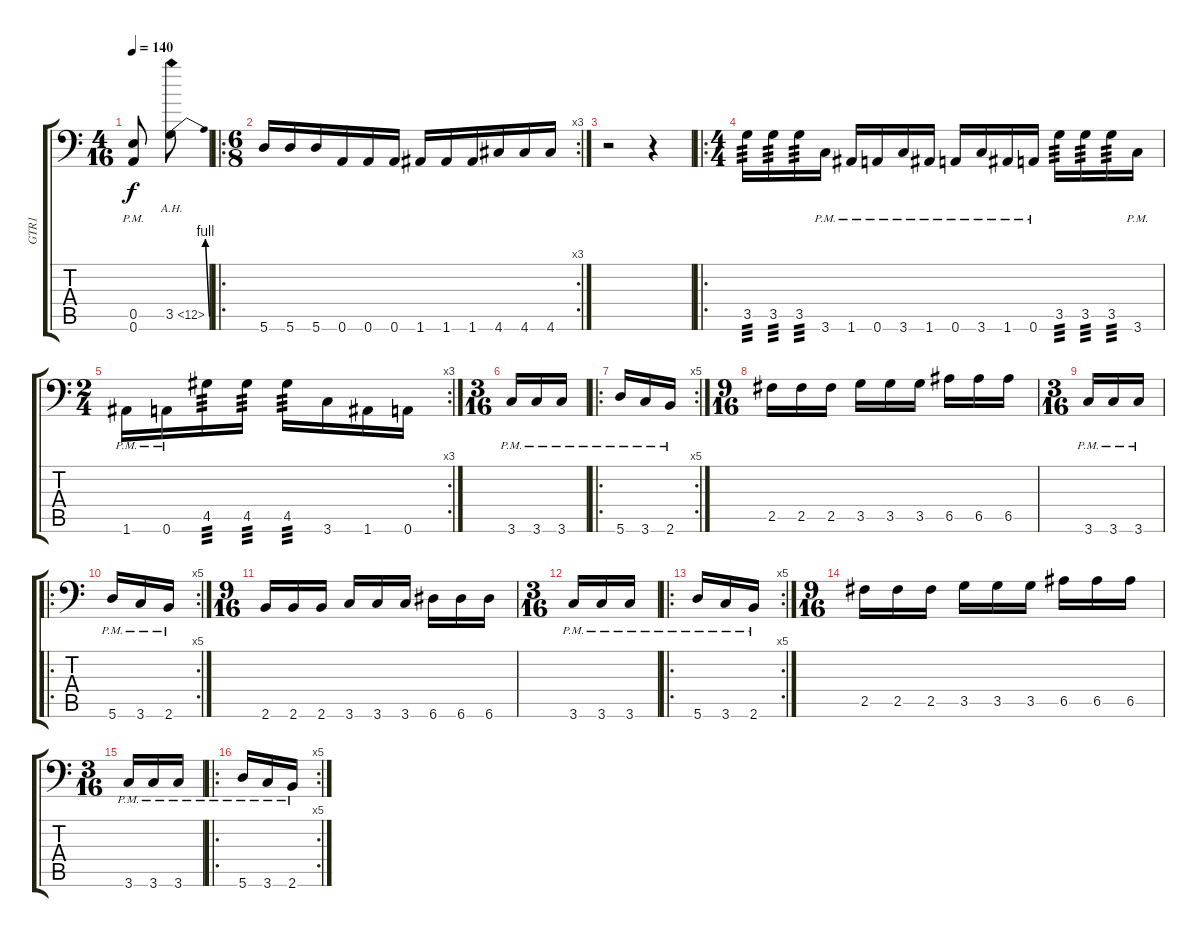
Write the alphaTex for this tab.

\track ("GTR1" "GTR1") {instrument distortionguitar}
\staff {score tabs}
\tuning (B3 Gb3 D3 A2 E2 A1) {hide}
\ts (4 16)
\tempo 140
\clef f4
\ks c
(0.5{pm} 0.6{pm}).8{dy f} 3.5{be (bend 0 0 60 4) ah 9}.8 |
\ro
\rc 3
\ts (6 8)
5.6.16 5.6.16 5.6.16 0.6.16 0.6.16 0.6.16 1.6.16 1.6.16 1.6.16 4.6.16 4.6.16 4.6.16 |
r.2 r.4 |
\ro
\ts (4 4)
3.5.16{tp 3} 3.5.16{tp 3} 3.5.16{tp 3} 3.6{pm}.16 1.6{pm}.16 0.6{pm}.16 3.6{pm}.16 1.6{pm}.16 0.6{pm}.16 3.6{pm}.16 1.6{pm}.16 0.6{pm}.16 3.5.16{tp 3} 3.5.16{tp 3} 3.5.16{tp 3} 3.6{pm}.16 |
\rc 3
\ts (2 4)
1.6{pm}.16 0.6{pm}.16 4.5.16{tp 3} 4.5.16{tp 3} 4.5.16{tp 3} 3.6.16 1.6.16 0.6.16 |
\ts (3 16)
3.6{pm}.16 3.6{pm}.16 3.6{pm}.16 |
\ro
\rc 5
5.6{pm}.16 3.6{pm}.16 2.6{pm}.16 |
\ts (9 16)
2.5.16 2.5.16 2.5.16 3.5.16 3.5.16 3.5.16 6.5.16 6.5.16 6.5.16 |
\ts (3 16)
3.6{pm}.16 3.6{pm}.16 3.6{pm}.16 |
\ro
\rc 5
5.6{pm}.16 3.6{pm}.16 2.6{pm}.16 |
\ts (9 16)
2.6.16 2.6.16 2.6.16 3.6.16 3.6.16 3.6.16 6.6.16 6.6.16 6.6.16 |
\ts (3 16)
3.6{pm}.16 3.6{pm}.16 3.6{pm}.16 |
\ro
\rc 5
5.6{pm}.16 3.6{pm}.16 2.6{pm}.16 |
\ts (9 16)
2.5.16 2.5.16 2.5.16 3.5.16 3.5.16 3.5.16 6.5.16 6.5.16 6.5.16 |
\ts (3 16)
3.6{pm}.16 3.6{pm}.16 3.6{pm}.16 |
\ro
\rc 5
5.6{pm}.16 3.6{pm}.16 2.6{pm}.16
